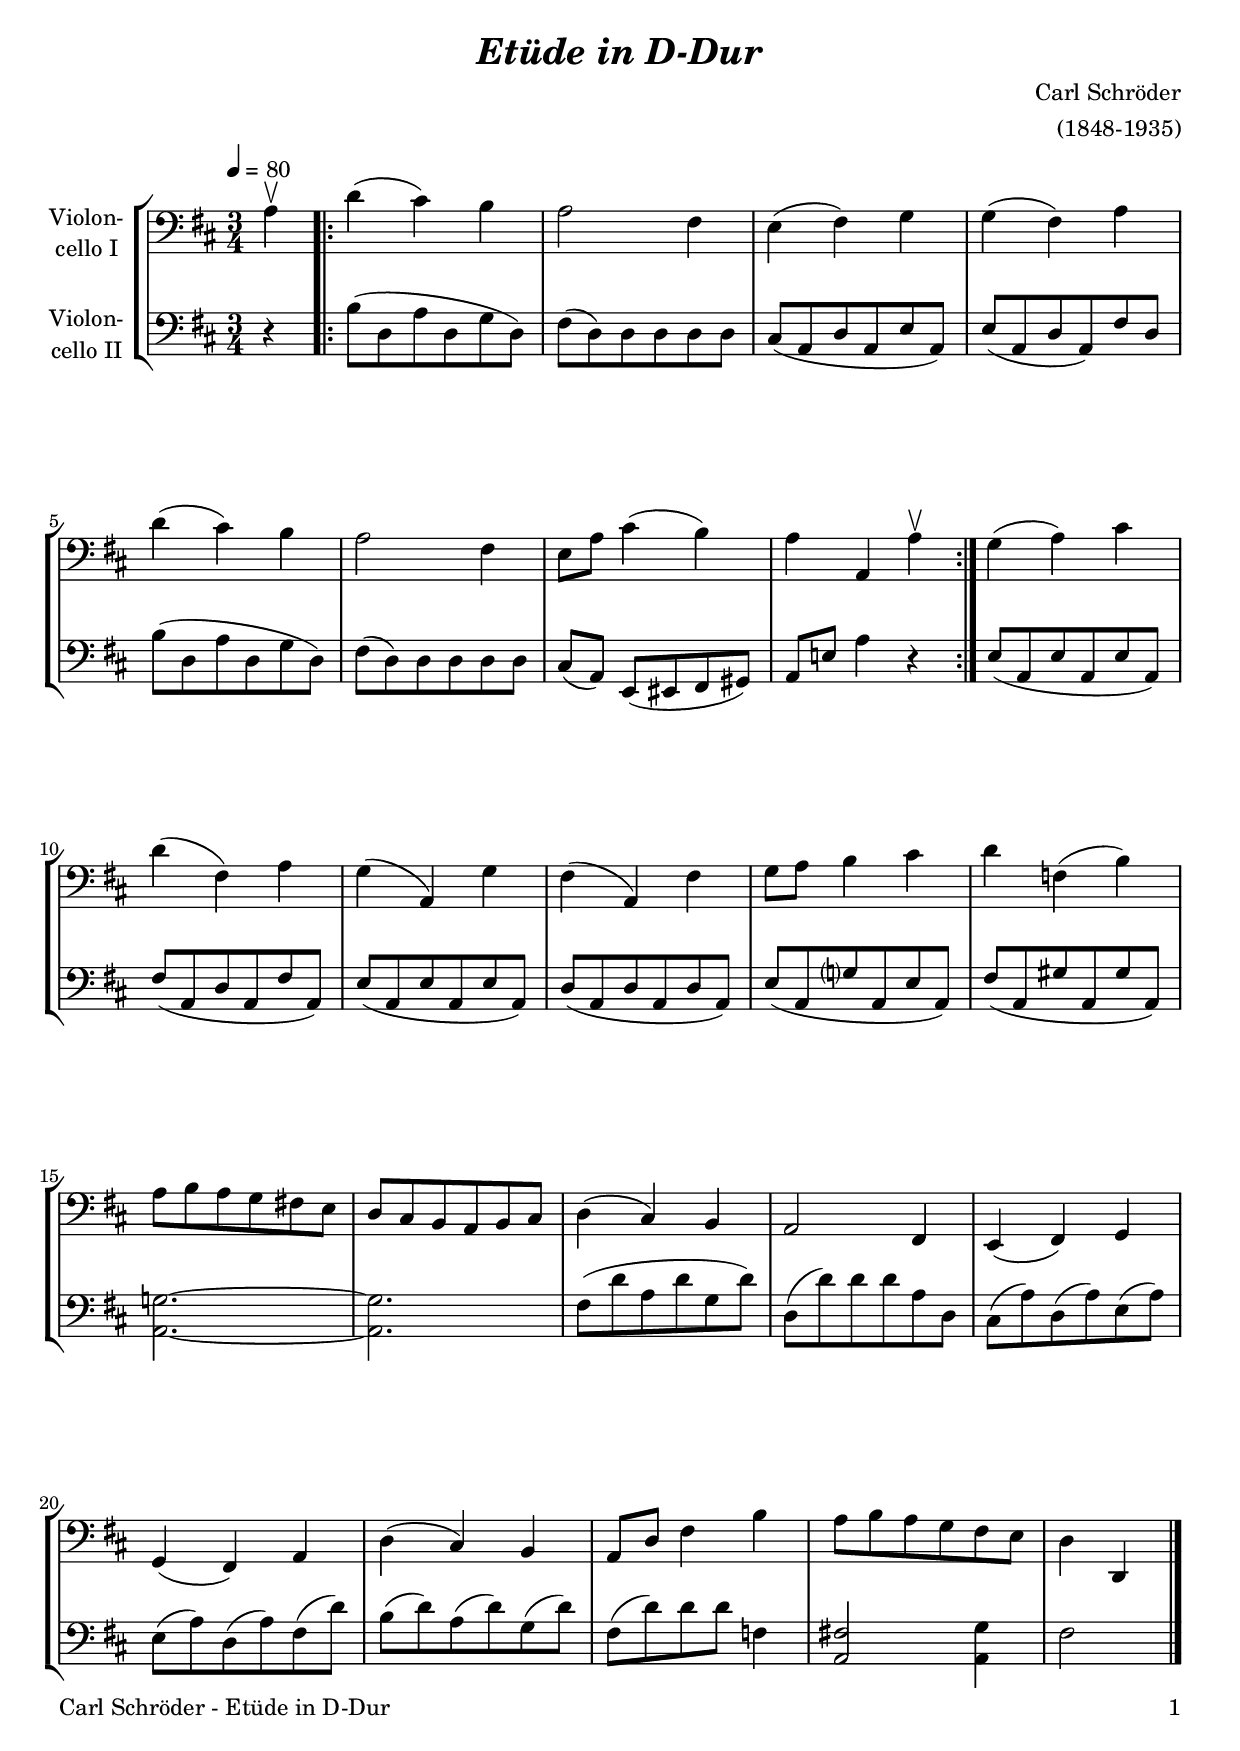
\version "2.24.1"
\include "deutsch.ly"

#(set-global-staff-size 20)

\header {
  title     = \markup \bold \italic "Etüde in D-Dur"
  composer  = "Carl Schröder"
  arranger  = "(1848-1935)"
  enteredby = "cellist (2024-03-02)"
%  piece     = ""
}

voiceconsts = {
  \key d \major
  \time 3/4
  \clef "bass"
%  \numericTimeSignature
  \compressEmptyMeasures
  % Set default beaming for all staves
%  \set Timing.beamExceptions = #'()
%  \set Timing.baseMoment     = #(ly:make-moment 1 4)
%  \set Timing.beatStructure  = #'(1 1 1)
  \tempo 4=80
}

mist = "string ensemble 1"
mivl = "violin"
miba = "cello"
mipz = "pizzicato strings"

rit = \mark \markup \box \italic "rit."

va = \relative c' {
  \voiceconsts

  \partial 4 a4\upbow
  \repeat volta 2 {
    d( cis) h
    a2 fis4
    e( fis) g
    g( fis) a
    d( cis) h
    a2 fis4
    e8 a cis4( h)
    a a, a'\upbow
  }

  g( a) cis
  d( fis,) a
  g( a,) g'
  fis( a,) fis'
  g8 a h4 cis
  d f,( h)
  a8 h a g fis! e
  d cis h a h cis

  d4( cis) h
  a2 fis4
  e( fis) g
  g( fis) a
  d( cis) h
  a8 d fis4 h
  a8 h a g fis e
  \partial 2 d4 d,
}

vb = \relative c' {
  \voiceconsts

  \partial 4 r4
  \repeat volta 2 {
    h8( d, a' d, g d)
    fis( d) d d d d
    cis( a d a e' a,)
    e'( a, d a) fis' d
    h'( d, a' d, g d)
    fis( d) d d d d
    cis( a) e[( eis fis gis)]
    a e'! a4 r
  }
  e8( a, e' a, e' a,)
  fis'( a, d a fis' a,)
  e'( a, e' a, e' a,)
  d( a d a d a)
  e'( a, g'? a, e' a,)
  fis'( a, gis' a, gis' a,)
  <a g'!>2.~
  <a g'>

  fis'8( d' a d g, d')
  d,( d') d d a d,
  cis( a') d,( a') e( a)
  e( a) d,( a') fis( d')
  h( d) a( d) g,( d')
  fis,( d') d d f,4
  <a, fis'!>2 <a g'>4
  \partial 2 fis'2 \bar "|."
}


music = \new StaffGroup <<
      \new Staff {
	\set Staff.midiInstrument = \miba
	\set Staff.instrumentName = \markup \center-column { "Violon-" "cello I" }
	\transpose d d { \va }
      }

      \new Staff {
	\set Staff.midiInstrument = \miba
	\set Staff.instrumentName = \markup \center-column { "Violon-" "cello II" }
	\transpose d d { \vb }
      }
>>

\book {
   \paper {
    print-page-number = ##t
    print-first-page-number = ##t
    ragged-last-bottom = ##f
    oddHeaderMarkup = \markup \null
    evenHeaderMarkup = \markup \null
    oddFooterMarkup = \markup {
      \fill-line {
        \if \should-print-page-number
        "Carl Schröder - Etüde in D-Dur" \fromproperty #'page:page-number-string
      }
    }
    evenFooterMarkup = \oddFooterMarkup
  } \score {
    \music
    \layout {}
  }

  \score {
    \unfoldRepeats \music

    \midi {
      \context {
        \Score
      }
    }
  }
}